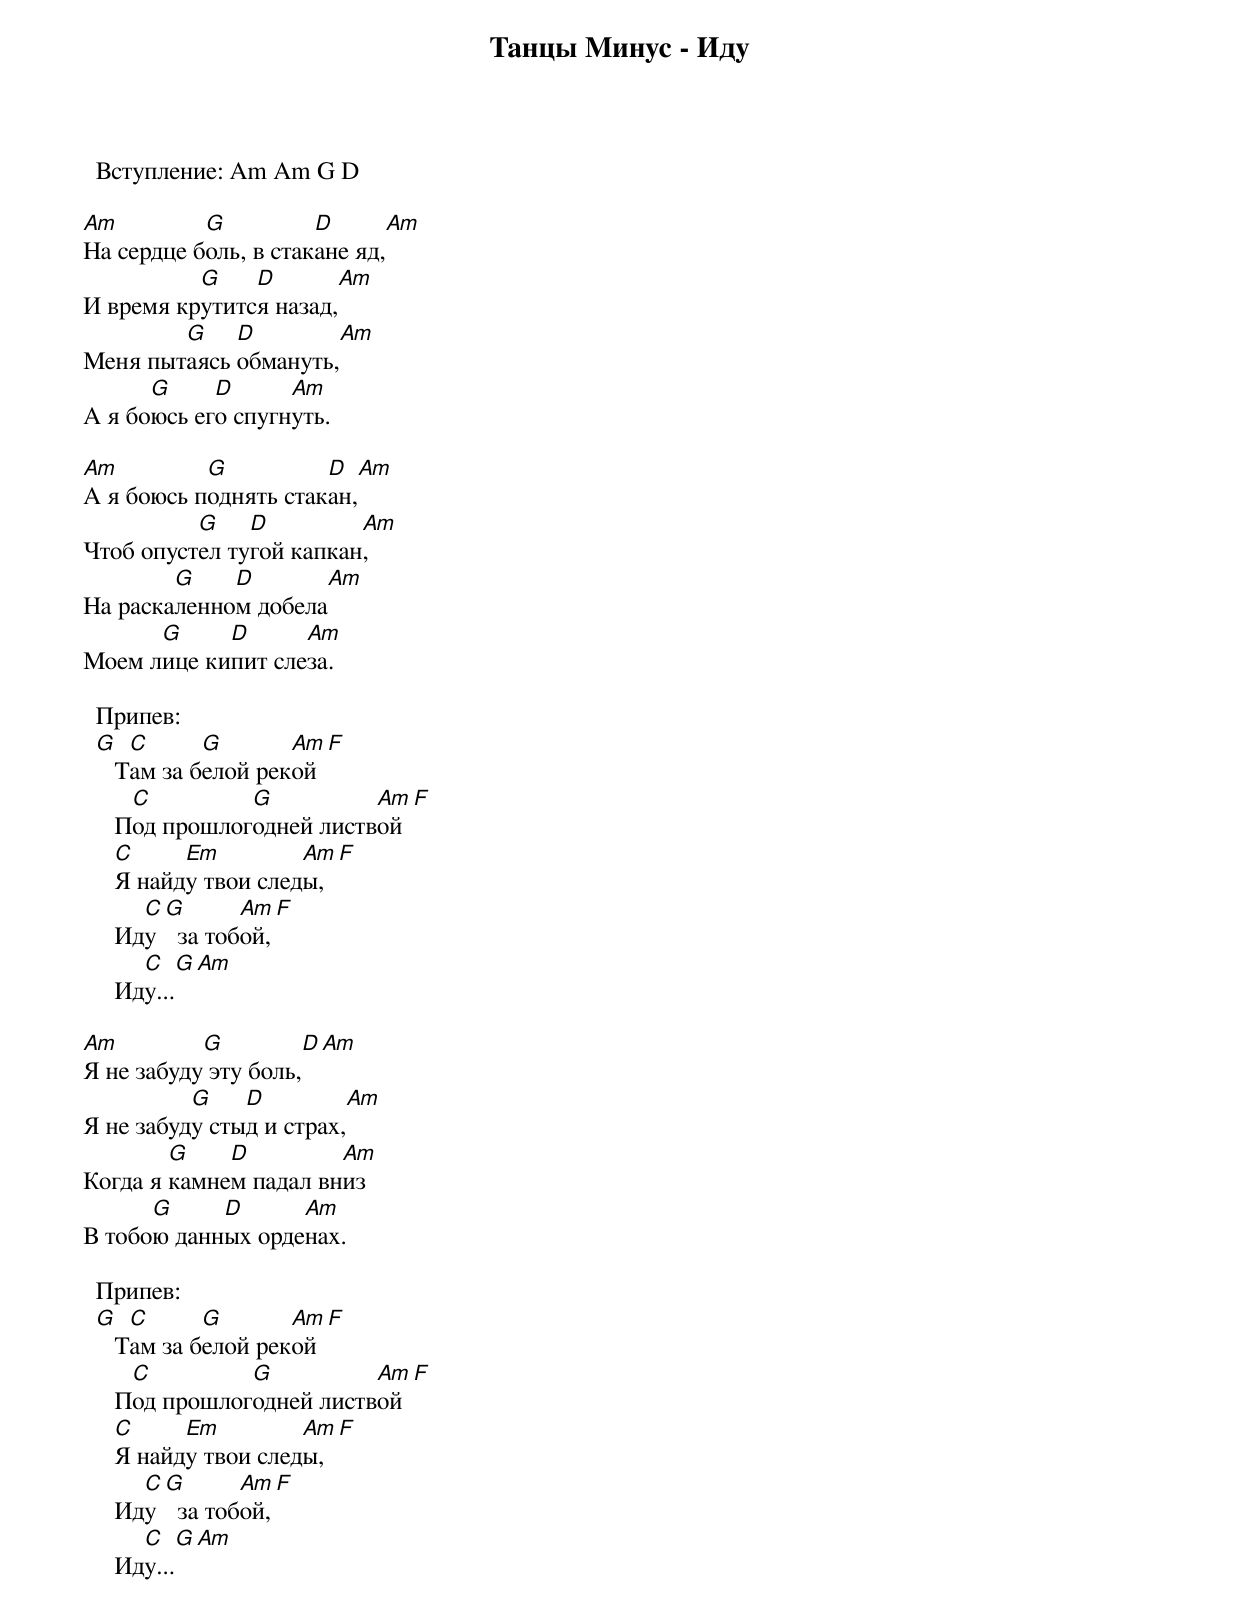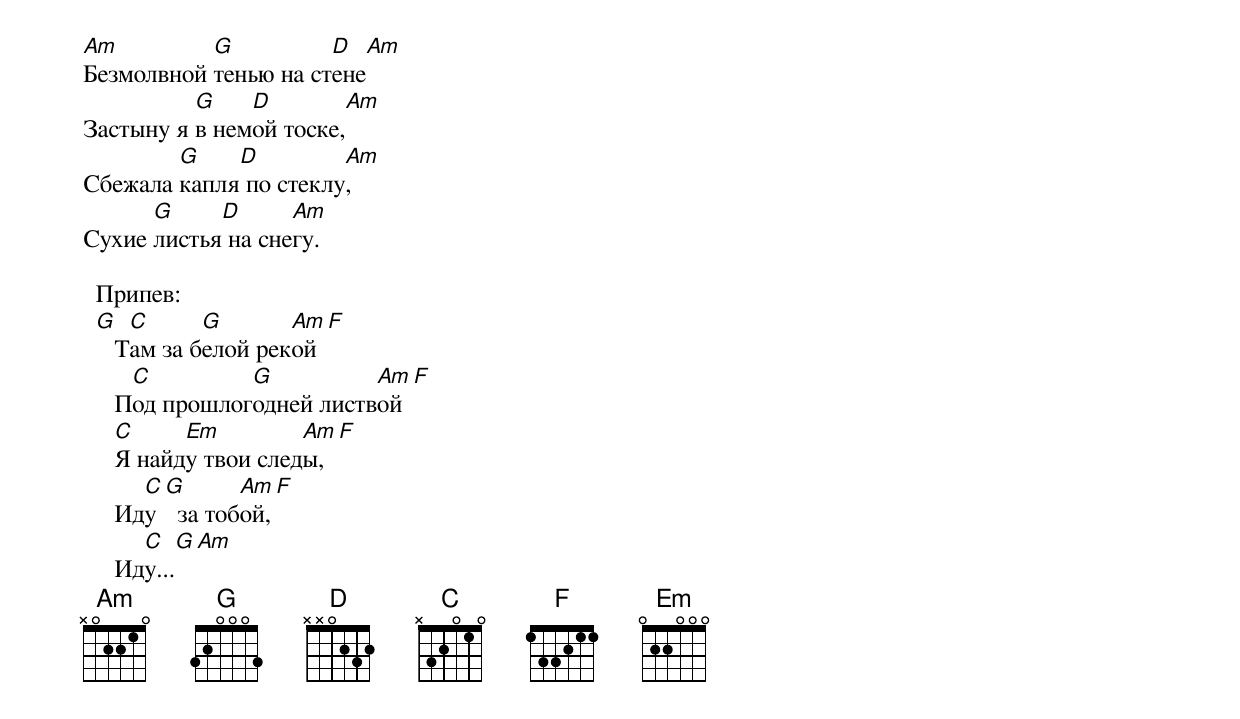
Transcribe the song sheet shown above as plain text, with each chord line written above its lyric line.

Танцы Минус - Иду

  Вступление: Am Am G D

Am         G          D        Am
На сердце боль, в стакане яд,
          G    D         Am
И время крутится назад,
        G    D         Am
Меня пытаясь обмануть,
      G     D      Am
А я боюсь его спугнуть.

Am         G          D        Am
А я боюсь поднять стакан,
          G    D         Am
Чтоб опустел тугой капкан,
        G    D         Am
На раскаленном добела
      G     D      Am
Моем лице кипит слеза.

  Припев:
  G   C      G       Am   F
     Там за белой рекой
      C         G          Am    F
     Под прошлогодней листвой
     C     Em         Am  F
     Я найду твои следы,
       C G       Am   F
     Иду   за тобой,
       C   G Am
     Иду...

Am         G          D        Am
Я не забуду эту боль,
          G    D         Am
Я не забуду стыд и страх,
        G    D         Am
Когда я камнем падал вниз
      G     D      Am
В тобою данных орденах.

  Припев:
  G   C      G       Am   F
     Там за белой рекой
      C         G          Am    F
     Под прошлогодней листвой
     C     Em         Am  F
     Я найду твои следы,
       C G       Am   F
     Иду   за тобой,
       C   G Am
     Иду...


Am         G          D        Am
Безмолвной тенью на стене
          G    D         Am
Застыну я в немой тоске,
        G    D         Am
Сбежала капля по стеклу,
      G     D      Am
Сухие листья на снегу.

  Припев:
  G   C      G       Am   F
     Там за белой рекой
      C         G          Am    F
     Под прошлогодней листвой
     C     Em         Am  F
     Я найду твои следы,
       C G       Am   F
     Иду   за тобой,
       C   G Am
     Иду...
